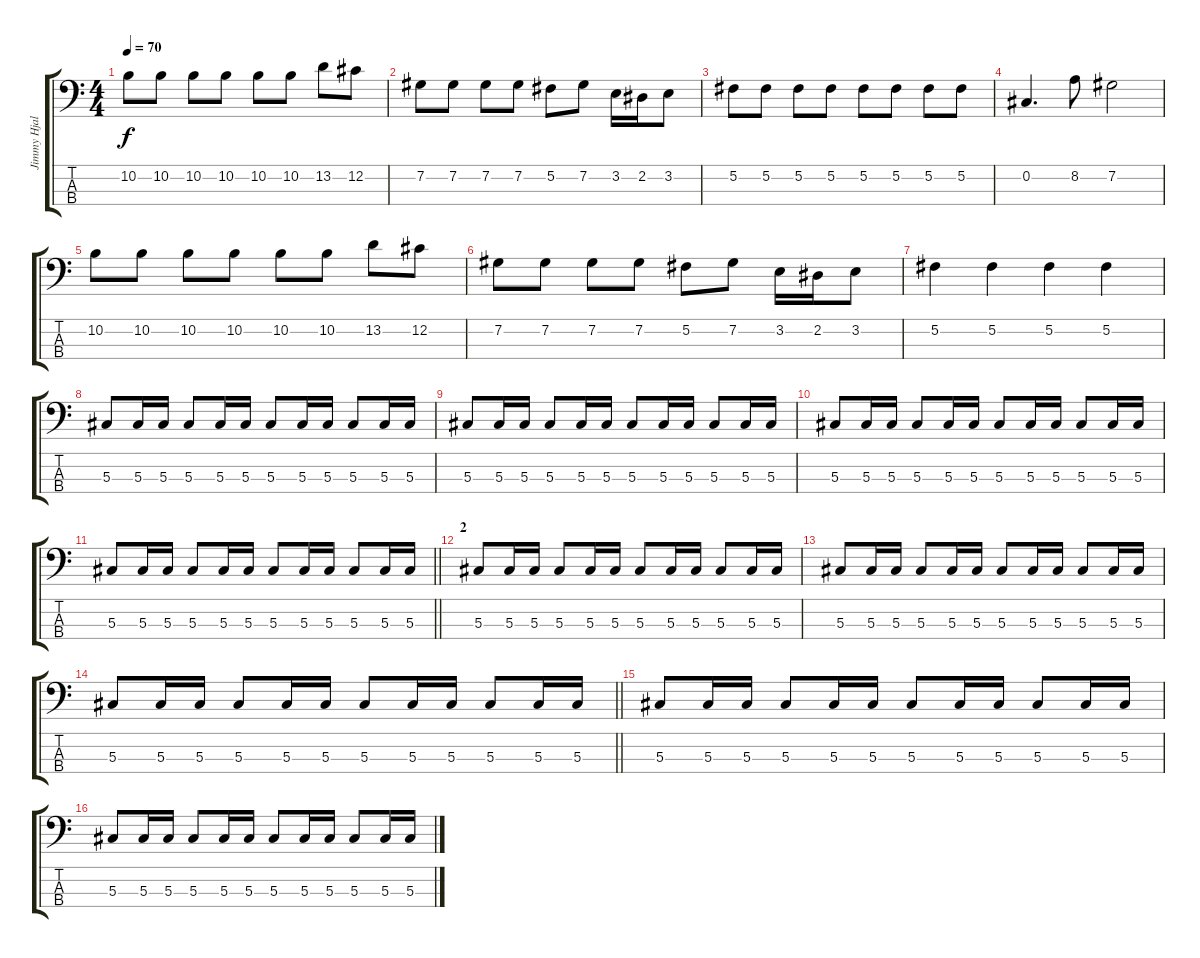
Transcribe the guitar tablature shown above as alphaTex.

\track ("Jimmy Hjalmarsson" "Jimmy Hjal") {instrument electricbassfinger}
\staff {score tabs}
\tuning (Gb2 Db2 Ab1 Db1) {hide}
\ts (4 4)
\tempo 70
\clef f4
\ks c
10.2.8{dy f} 10.2.8 10.2.8 10.2.8 10.2.8 10.2.8 13.2.8 12.2.8 |
7.2.8 7.2.8 7.2.8 7.2.8 5.2.8 7.2.8 3.2.16 2.2.16 3.2.8 |
5.2.8 5.2.8 5.2.8 5.2.8 5.2.8 5.2.8 5.2.8 5.2.8 |
0.2.4{d} 8.2.8 7.2.2 |
10.2.8 10.2.8 10.2.8 10.2.8 10.2.8 10.2.8 13.2.8 12.2.8 |
7.2.8 7.2.8 7.2.8 7.2.8 5.2.8 7.2.8 3.2.16 2.2.16 3.2.8 |
5.2.4 5.2.4 5.2.4 5.2.4 |
5.3.8 5.3.16 5.3.16 5.3.8 5.3.16 5.3.16 5.3.8 5.3.16 5.3.16 5.3.8 5.3.16 5.3.16 |
5.3.8 5.3.16 5.3.16 5.3.8 5.3.16 5.3.16 5.3.8 5.3.16 5.3.16 5.3.8 5.3.16 5.3.16 |
5.3.8 5.3.16 5.3.16 5.3.8 5.3.16 5.3.16 5.3.8 5.3.16 5.3.16 5.3.8 5.3.16 5.3.16 |
\barLineRight lightlight
5.3.8 5.3.16 5.3.16 5.3.8 5.3.16 5.3.16 5.3.8 5.3.16 5.3.16 5.3.8 5.3.16 5.3.16 |
\section ("" "2")
5.3.8 5.3.16 5.3.16 5.3.8 5.3.16 5.3.16 5.3.8 5.3.16 5.3.16 5.3.8 5.3.16 5.3.16 |
5.3.8 5.3.16 5.3.16 5.3.8 5.3.16 5.3.16 5.3.8 5.3.16 5.3.16 5.3.8 5.3.16 5.3.16 |
\barLineRight lightlight
5.3.8 5.3.16 5.3.16 5.3.8 5.3.16 5.3.16 5.3.8 5.3.16 5.3.16 5.3.8 5.3.16 5.3.16 |
5.3.8 5.3.16 5.3.16 5.3.8 5.3.16 5.3.16 5.3.8 5.3.16 5.3.16 5.3.8 5.3.16 5.3.16 |
5.3.8 5.3.16 5.3.16 5.3.8 5.3.16 5.3.16 5.3.8 5.3.16 5.3.16 5.3.8 5.3.16 5.3.16
